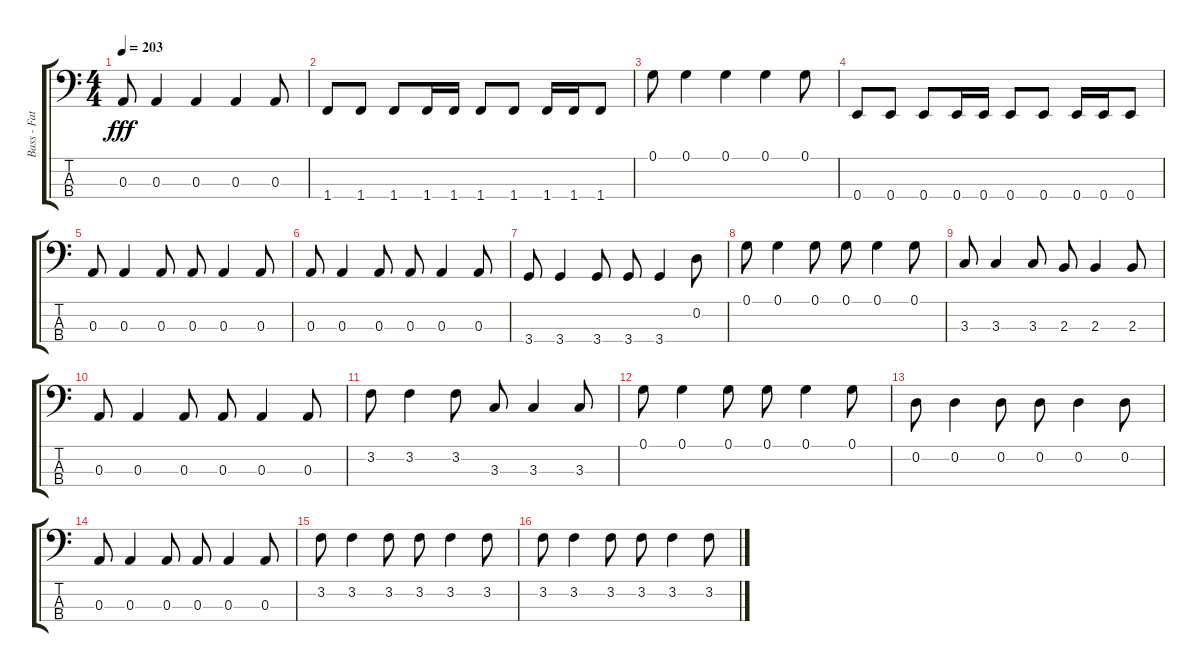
\track ("Bass - Fat Mike" "Bass - Fat") {instrument electricbasspick}
\staff {score tabs}
\tuning (G2 D2 A1 E1) {hide}
\ts (4 4)
\tempo 203
\clef f4
\ks c
0.3.8{dy fff} 0.3.4 0.3.4 0.3.4 0.3.8 |
1.4.8 1.4.8 1.4.8 1.4.16 1.4.16 1.4.8 1.4.8 1.4.16 1.4.16 1.4.8 |
0.1.8 0.1.4 0.1.4 0.1.4 0.1.8 |
0.4.8 0.4.8 0.4.8 0.4.16 0.4.16 0.4.8 0.4.8 0.4.16 0.4.16 0.4.8 |
0.3.8 0.3.4 0.3.8 0.3.8 0.3.4 0.3.8 |
0.3.8 0.3.4 0.3.8 0.3.8 0.3.4 0.3.8 |
3.4.8 3.4.4 3.4.8 3.4.8 3.4.4 0.2.8 |
0.1.8 0.1.4 0.1.8 0.1.8 0.1.4 0.1.8 |
3.3.8 3.3.4 3.3.8 2.3.8 2.3.4 2.3.8 |
0.3.8 0.3.4 0.3.8 0.3.8 0.3.4 0.3.8 |
3.2.8 3.2.4 3.2.8 3.3.8 3.3.4 3.3.8 |
0.1.8 0.1.4 0.1.8 0.1.8 0.1.4 0.1.8 |
0.2.8 0.2.4 0.2.8 0.2.8 0.2.4 0.2.8 |
0.3.8 0.3.4 0.3.8 0.3.8 0.3.4 0.3.8 |
3.2.8 3.2.4 3.2.8 3.2.8 3.2.4 3.2.8 |
3.2.8 3.2.4 3.2.8 3.2.8 3.2.4 3.2.8
